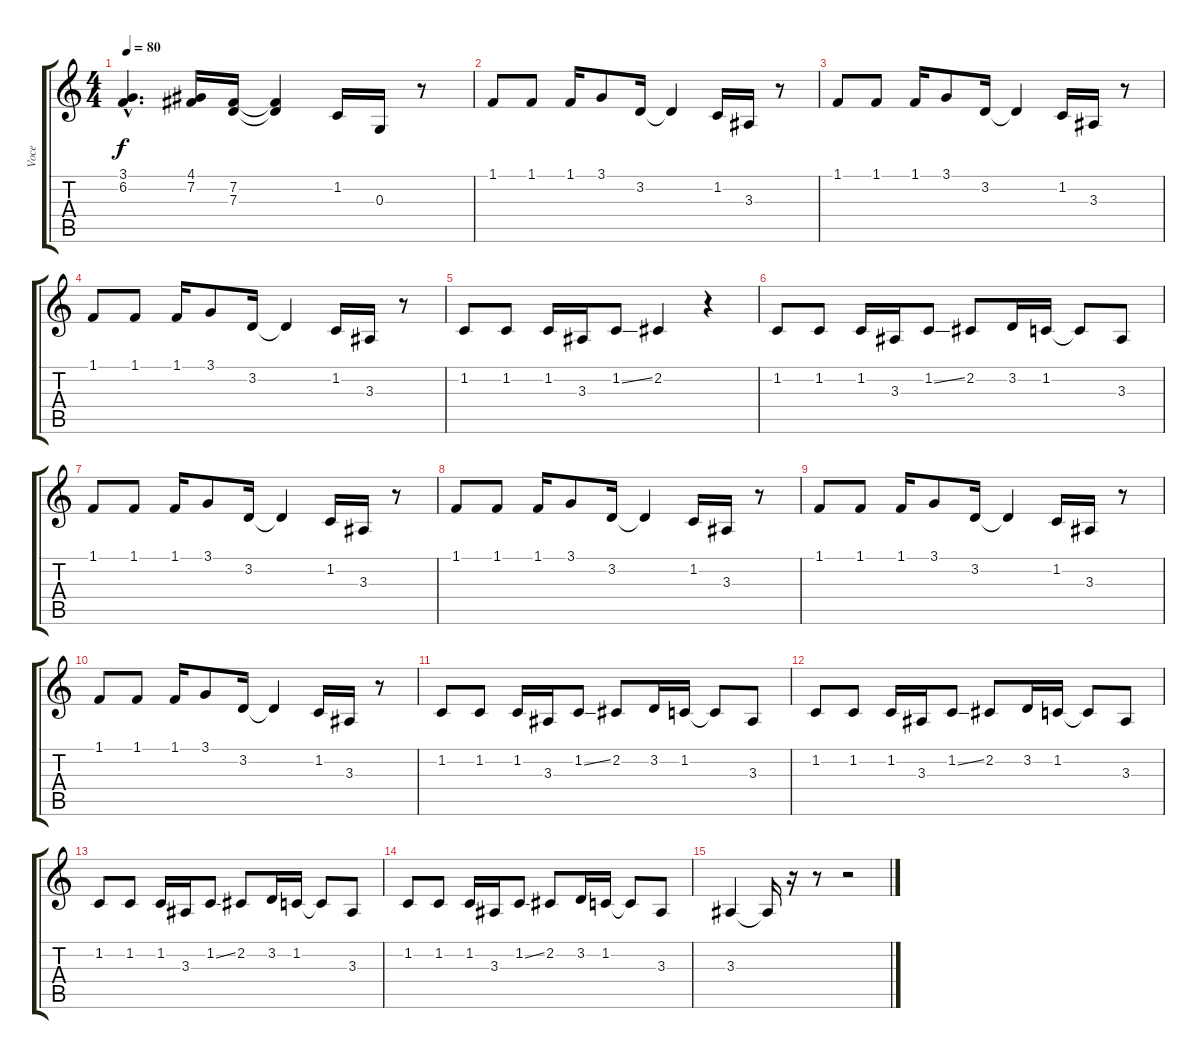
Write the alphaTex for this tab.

\track ("Voce" "Voce") {instrument tenorsax}
\staff {score tabs}
\tuning (E4 B3 G3 D3 A2 E2) {hide}
\ts (4 4)
\tempo 80
\clef g2
\ks c
(3.1{hac t} 6.2{hac t}).4{d dy f} (4.1 7.2).16 (7.2 7.3).16 (7.2{t} 7.3{t}).4 1.2.16 0.3.16 r.8 |
1.1.8 1.1.8 1.1.16 3.1.8 3.2.16 3.2{t}.4 1.2.16 3.3.16 r.8 |
1.1.8 1.1.8 1.1.16 3.1.8 3.2.16 3.2{t}.4 1.2.16 3.3.16 r.8 |
1.1.8 1.1.8 1.1.16 3.1.8 3.2.16 3.2{t}.4 1.2.16 3.3.16 r.8 |
1.2.8 1.2.8 1.2.16 3.3.16 1.2{ss}.8 2.2.4 r.4 |
1.2.8 1.2.8 1.2.16 3.3.16 1.2{ss}.8 2.2.8 3.2.16 1.2.16 1.2{t}.8 3.3.8 |
1.1.8 1.1.8 1.1.16 3.1.8 3.2.16 3.2{t}.4 1.2.16 3.3.16 r.8 |
1.1.8 1.1.8 1.1.16 3.1.8 3.2.16 3.2{t}.4 1.2.16 3.3.16 r.8 |
1.1.8 1.1.8 1.1.16 3.1.8 3.2.16 3.2{t}.4 1.2.16 3.3.16 r.8 |
1.1.8 1.1.8 1.1.16 3.1.8 3.2.16 3.2{t}.4 1.2.16 3.3.16 r.8 |
1.2.8 1.2.8 1.2.16 3.3.16 1.2{ss}.8 2.2.8 3.2.16 1.2.16 1.2{t}.8 3.3.8 |
1.2.8 1.2.8 1.2.16 3.3.16 1.2{ss}.8 2.2.8 3.2.16 1.2.16 1.2{t}.8 3.3.8 |
1.2.8 1.2.8 1.2.16 3.3.16 1.2{ss}.8 2.2.8 3.2.16 1.2.16 1.2{t}.8 3.3.8 |
1.2.8 1.2.8 1.2.16 3.3.16 1.2{ss}.8 2.2.8 3.2.16 1.2.16 1.2{t}.8 3.3.8 |
3.3.4 3.3{t}.16 r.16 r.8 r.2
